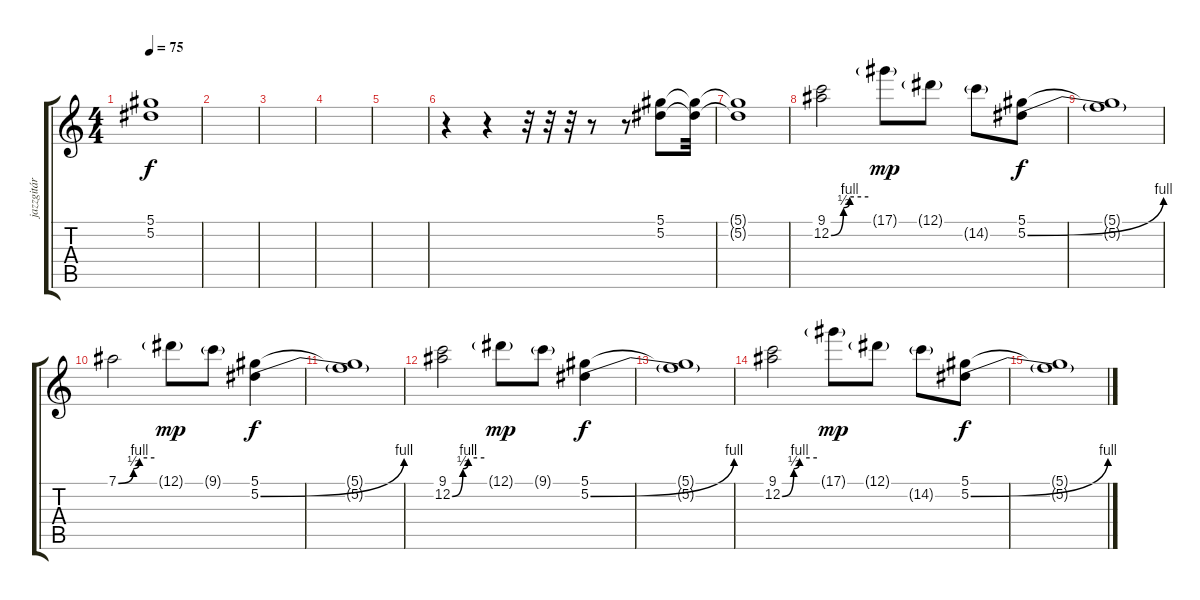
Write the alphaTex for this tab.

\track ("jazzgitár" "jazzgitár") {instrument electricguitarjazz}
\staff {score tabs}
\tuning (Eb4 Bb3 Gb3 Db3 Ab2 Eb2) {hide}
\ts (4 4)
\tempo 75
\clef g2
\ks c
(5.1{t} 5.2{t}).1{dy f} |
|
|
|
|
r.4 r.4 r.32 r.32 r.32 r.8 r.8 (5.1 5.2).8 (5.1{t} 5.2{t}).32 |
(5.1{t} 5.2{t}).1 |
(9.1 12.2{be (custom 0 0 20 2 30 4 60 4)}).2 17.1{g}.8{dy mp} 12.1{g}.8 14.2{g}.8 (5.1 5.2{be (bend 0 0 60 4)}).8{dy f} |
(5.1{t} 5.2{t}).1 |
7.1{be (custom 0 0 25 2 35 4 60 4)}.2 12.1{g}.8{dy mp} 9.1{g}.8 (5.1 5.2{be (bend 0 0 60 4)}).4{dy f} |
(5.1{t} 5.2{t}).1 |
(9.1 12.2{be (custom 0 0 20 2 30 4 60 4)}).2 12.1{g}.8{dy mp} 9.1{g}.8 (5.1 5.2{be (bend 0 0 60 4)}).4{dy f} |
(5.1{t} 5.2{t}).1 |
(9.1 12.2{be (custom 0 0 20 2 30 4 60 4)}).2 17.1{g}.8{dy mp} 12.1{g}.8 14.2{g}.8 (5.1 5.2{be (bend 0 0 60 4)}).8{dy f} |
(5.1{t} 5.2{t}).1
